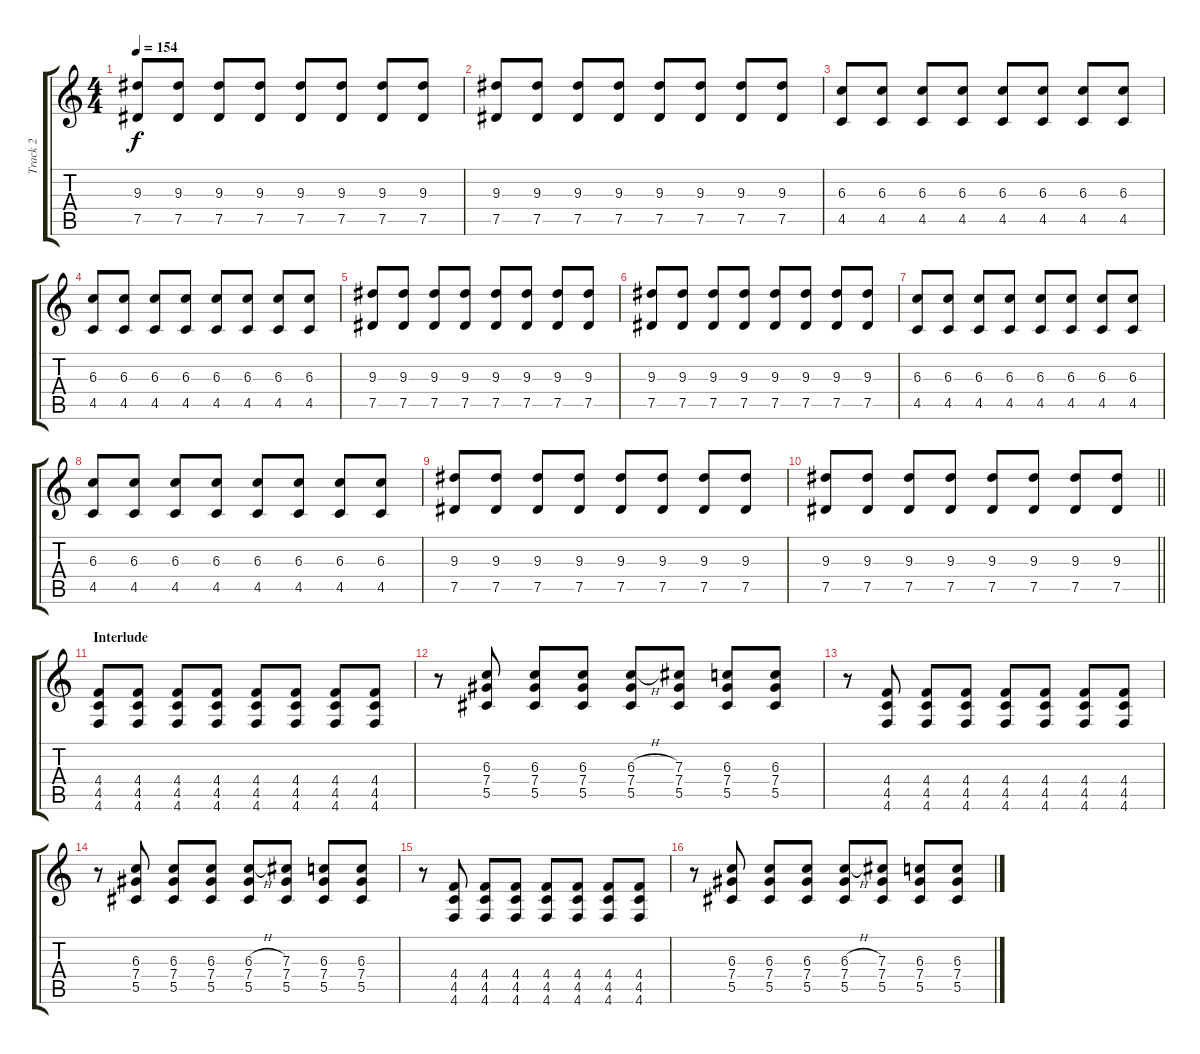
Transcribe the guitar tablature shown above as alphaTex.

\track ("Track 2" "Track 2") {instrument overdrivenguitar}
\staff {score tabs}
\tuning (Eb4 Bb3 Gb3 Db3 Ab2 Db2) {hide}
\ts (4 4)
\tempo 154
\clef g2
\ks c
(9.3 7.5).8{dy f} (9.3 7.5).8 (9.3 7.5).8 (9.3 7.5).8 (9.3 7.5).8 (9.3 7.5).8 (9.3 7.5).8 (9.3 7.5).8 |
(9.3 7.5).8 (9.3 7.5).8 (9.3 7.5).8 (9.3 7.5).8 (9.3 7.5).8 (9.3 7.5).8 (9.3 7.5).8 (9.3 7.5).8 |
(6.3 4.5).8 (6.3 4.5).8 (6.3 4.5).8 (6.3 4.5).8 (6.3 4.5).8 (6.3 4.5).8 (6.3 4.5).8 (6.3 4.5).8 |
(6.3 4.5).8 (6.3 4.5).8 (6.3 4.5).8 (6.3 4.5).8 (6.3 4.5).8 (6.3 4.5).8 (6.3 4.5).8 (6.3 4.5).8 |
(9.3 7.5).8 (9.3 7.5).8 (9.3 7.5).8 (9.3 7.5).8 (9.3 7.5).8 (9.3 7.5).8 (9.3 7.5).8 (9.3 7.5).8 |
(9.3 7.5).8 (9.3 7.5).8 (9.3 7.5).8 (9.3 7.5).8 (9.3 7.5).8 (9.3 7.5).8 (9.3 7.5).8 (9.3 7.5).8 |
(6.3 4.5).8 (6.3 4.5).8 (6.3 4.5).8 (6.3 4.5).8 (6.3 4.5).8 (6.3 4.5).8 (6.3 4.5).8 (6.3 4.5).8 |
(6.3 4.5).8 (6.3 4.5).8 (6.3 4.5).8 (6.3 4.5).8 (6.3 4.5).8 (6.3 4.5).8 (6.3 4.5).8 (6.3 4.5).8 |
(9.3 7.5).8 (9.3 7.5).8 (9.3 7.5).8 (9.3 7.5).8 (9.3 7.5).8 (9.3 7.5).8 (9.3 7.5).8 (9.3 7.5).8 |
\barLineRight lightlight
(9.3 7.5).8 (9.3 7.5).8 (9.3 7.5).8 (9.3 7.5).8 (9.3 7.5).8 (9.3 7.5).8 (9.3 7.5).8 (9.3 7.5).8 |
\section ("" "Interlude")
(4.4 4.5 4.6).8 (4.4 4.5 4.6).8 (4.4 4.5 4.6).8 (4.4 4.5 4.6).8 (4.4 4.5 4.6).8 (4.4 4.5 4.6).8 (4.4 4.5 4.6).8 (4.4 4.5 4.6).8 |
r.8 (6.3 7.4 5.5).8 (6.3 7.4 5.5).8 (6.3 7.4 5.5).8 (6.3{h} 7.4 5.5).8 (7.3 7.4 5.5).8 (6.3 7.4 5.5).8 (6.3 7.4 5.5).8 |
r.8 (4.4 4.5 4.6).8 (4.4 4.5 4.6).8 (4.4 4.5 4.6).8 (4.4 4.5 4.6).8 (4.4 4.5 4.6).8 (4.4 4.5 4.6).8 (4.4 4.5 4.6).8 |
r.8 (6.3 7.4 5.5).8 (6.3 7.4 5.5).8 (6.3 7.4 5.5).8 (6.3{h} 7.4 5.5).8 (7.3 7.4 5.5).8 (6.3 7.4 5.5).8 (6.3 7.4 5.5).8 |
r.8 (4.4 4.5 4.6).8 (4.4 4.5 4.6).8 (4.4 4.5 4.6).8 (4.4 4.5 4.6).8 (4.4 4.5 4.6).8 (4.4 4.5 4.6).8 (4.4 4.5 4.6).8 |
r.8 (6.3 7.4 5.5).8 (6.3 7.4 5.5).8 (6.3 7.4 5.5).8 (6.3{h} 7.4 5.5).8 (7.3 7.4 5.5).8 (6.3 7.4 5.5).8 (6.3 7.4 5.5).8
